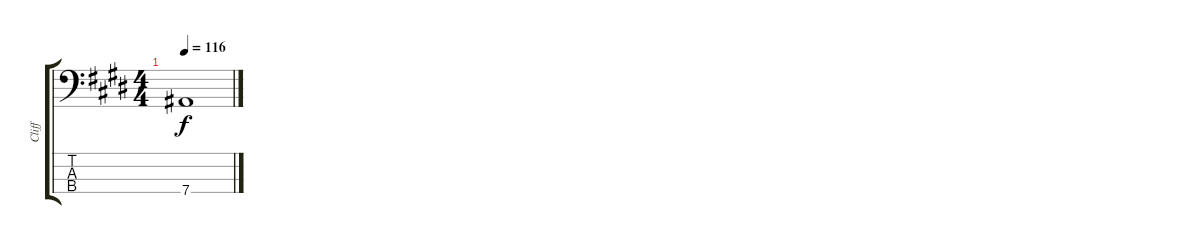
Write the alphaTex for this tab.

\track ("Cliff" "Cliff") {instrument electricbassfinger}
\staff {score tabs}
\tuning (Gb2 Db2 Ab1 Eb1) {hide}
\ts (4 4)
\tempo 116
\clef f4
\ks e
7.4.1{dy f}
